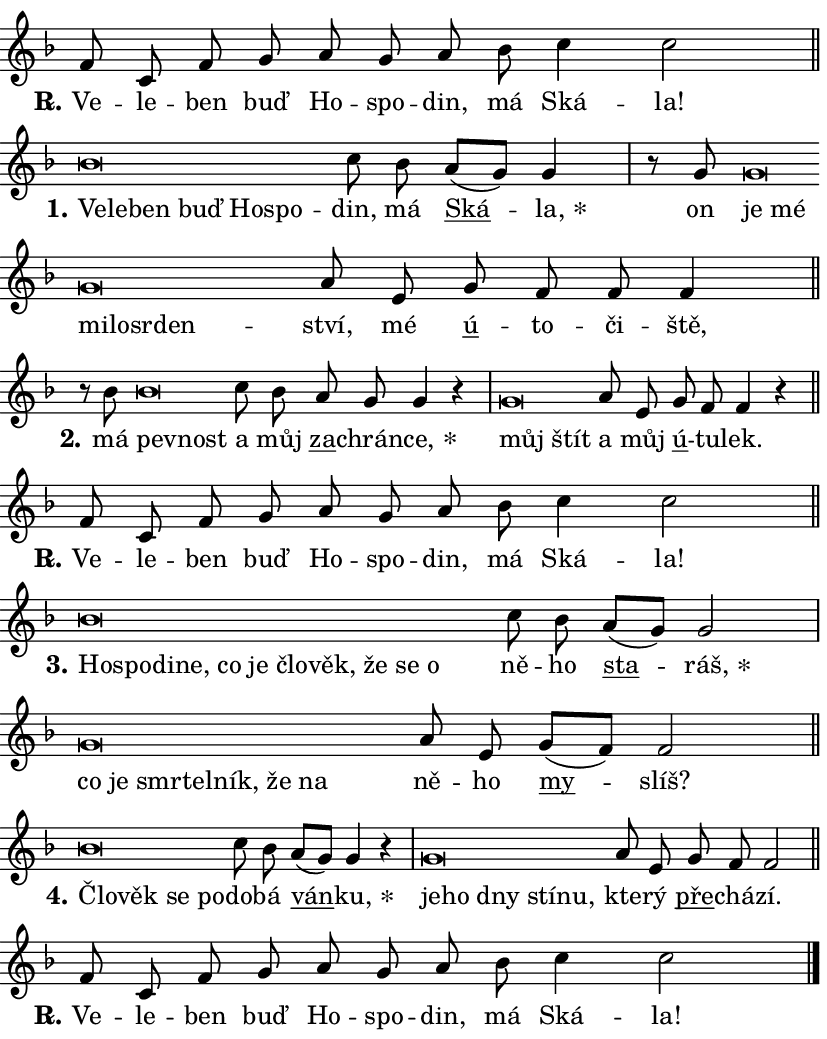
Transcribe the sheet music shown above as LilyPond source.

\version "2.24.0"
\header { tagline = "" }
\paper {
  indent = 0\cm
  top-margin = 0\cm
  right-margin = 0.13\cm % to fit lyric hyphens
  bottom-margin = 0\cm
  left-margin = 0\cm
  paper-width = 14\cm
  page-breaking = #ly:one-page-breaking
  system-system-spacing.basic-distance = #11
  score-system-spacing.basic-distance = #11
  ragged-last = ##f
}


%% Author: Thomas Morley
%% https://lists.gnu.org/archive/html/lilypond-user/2020-05/msg00002.html
#(define (line-position grob)
"Returns position of @var[grob} in current system:
   @code{'start}, if at first time-step
   @code{'end}, if at last time-step
   @code{'middle} otherwise
"
  (let* ((col (ly:item-get-column grob))
         (ln (ly:grob-object col 'left-neighbor))
         (rn (ly:grob-object col 'right-neighbor))
         (col-to-check-left (if (ly:grob? ln) ln col))
         (col-to-check-right (if (ly:grob? rn) rn col))
         (break-dir-left
           (and
             (ly:grob-property col-to-check-left 'non-musical #f)
             (ly:item-break-dir col-to-check-left)))
         (break-dir-right
           (and
             (ly:grob-property col-to-check-right 'non-musical #f)
             (ly:item-break-dir col-to-check-right))))
        (cond ((eqv? 1 break-dir-left) 'start)
              ((eqv? -1 break-dir-right) 'end)
              (else 'middle))))

#(define (tranparent-at-line-position vctor)
  (lambda (grob)
  "Relying on @code{line-position} select the relevant enry from @var{vctor}.
Used to determine transparency,"
    (case (line-position grob)
      ((end) (not (vector-ref vctor 0)))
      ((middle) (not (vector-ref vctor 1)))
      ((start) (not (vector-ref vctor 2))))))

noteHeadBreakVisibility =
#(define-music-function (break-visibility)(vector?)
"Makes @code{NoteHead}s transparent relying on @var{break-visibility}"
#{
  \override NoteHead.transparent =
    #(tranparent-at-line-position break-visibility)
#})

#(define delete-ledgers-for-transparent-note-heads
  (lambda (grob)
    "Reads whether a @code{NoteHead} is transparent.
If so this @code{NoteHead} is removed from @code{'note-heads} from
@var{grob}, which is supposed to be @code{LedgerLineSpanner}.
As a result ledgers are not printed for this @code{NoteHead}"
    (let* ((nhds-array (ly:grob-object grob 'note-heads))
           (nhds-list
             (if (ly:grob-array? nhds-array)
                 (ly:grob-array->list nhds-array)
                 '()))
           ;; Relies on the transparent-property being done before
           ;; Staff.LedgerLineSpanner.after-line-breaking is executed.
           ;; This is fragile ...
           (to-keep
             (remove
               (lambda (nhd)
                 (ly:grob-property nhd 'transparent #f))
               nhds-list)))
      ;; TODO find a better method to iterate over grob-arrays, similiar
      ;; to filter/remove etc for lists
      ;; For now rebuilt from scratch
      (set! (ly:grob-object grob 'note-heads)  '())
      (for-each
        (lambda (nhd)
          (ly:pointer-group-interface::add-grob grob 'note-heads nhd))
        to-keep))))

squashNotes = {
  \override NoteHead.X-extent = #'(-0.2 . 0.2)
  \override NoteHead.Y-extent = #'(-0.75 . 0)
  \override NoteHead.stencil =
    #(lambda (grob)
       (let ((pos (ly:grob-property grob 'staff-position)))
         (begin
           (if (< pos -7) (display "ERROR: Lower brevis then expected\n") (display ""))
           (if (<= pos -6) ly:text-interface::print ly:note-head::print))))
}
unSquashNotes = {
  \revert NoteHead.X-extent
  \revert NoteHead.Y-extent
  \revert NoteHead.stencil
}

hideNotes = \noteHeadBreakVisibility #begin-of-line-visible
unHideNotes = \noteHeadBreakVisibility #all-visible

% work-around for resetting accidentals
% https://lilypond.org/doc/v2.23/Documentation/notation/displaying-rhythms#unmetered-music
cadenzaMeasure = {
  \cadenzaOff
  \partial 1024 s1024
  \cadenzaOn
}

#(define-markup-command (accent layout props text) (markup?)
  "Underline accented syllable"
  (interpret-markup layout props
    #{\markup \override #'(offset . 4.3) \underline { #text }#}))

responsum = \markup \concat {
  "R" \hspace #-1.05 \path #0.1 #'((moveto 0 0.07) (lineto 0.9 0.8)) \hspace #0.05 "."
}

spaceSize = #0.6828661417322834 % exact space size for TeX Gyre Schola

\layout {
  \context {
    \Staff
    \remove "Time_signature_engraver"
    \override LedgerLineSpanner.after-line-breaking = #delete-ledgers-for-transparent-note-heads
  }
  \context {
    \Lyrics {
      \override LyricSpace.minimum-distance = \spaceSize
      \override LyricText.font-name = #"TeX Gyre Schola"
      \override LyricText.font-size = 1
      \override StanzaNumber.font-name = #"TeX Gyre Schola Bold"
      \override StanzaNumber.font-size = 1
    }
  }
  \context {
    \Score 
    \override NoteHead.text =
      #(lambda (grob) 
        (let ((pos (ly:grob-property grob 'staff-position)))
          #{\markup {
            \combine
              \halign #-0.55 \raise #(if (= pos -6) 0 0.5) \override #'(thickness . 2) \draw-line #'(3.2 . 0)
              \musicglyph "noteheads.sM1"
          }#}))
  }
}

% magnetic-lyrics.ily
%
%   written by
%     Jean Abou Samra <jean@abou-samra.fr>
%     Werner Lemberg <wl@gnu.org>
%
%   adapted by
%     Jiri Hon <jiri.hon@gmail.com>
%
% Version 2022-Apr-15

% https://www.mail-archive.com/lilypond-user@gnu.org/msg149350.html

#(define (Left_hyphen_pointer_engraver context)
   "Collect syllable-hyphen-syllable occurrences in lyrics and store
them in properties.  This engraver only looks to the left.  For
example, if the lyrics input is @code{foo -- bar}, it does the
following.

@itemize @bullet
@item
Set the @code{text} property of the @code{LyricHyphen} grob between
@q{foo} and @q{bar} to @code{foo}.

@item
Set the @code{left-hyphen} property of the @code{LyricText} grob with
text @q{foo} to the @code{LyricHyphen} grob between @q{foo} and
@q{bar}.
@end itemize

Use this auxiliary engraver in combination with the
@code{lyric-@/text::@/apply-@/magnetic-@/offset!} hook."
   (let ((hyphen #f)
         (text #f))
     (make-engraver
      (acknowledgers
       ((lyric-syllable-interface engraver grob source-engraver)
        (set! text grob)))
      (end-acknowledgers
       ((lyric-hyphen-interface engraver grob source-engraver)
        ;(when (not (grob::has-interface grob 'lyric-space-interface))
          (set! hyphen grob)));)
      ((stop-translation-timestep engraver)
       (when (and text hyphen)
         (ly:grob-set-object! text 'left-hyphen hyphen))
       (set! text #f)
       (set! hyphen #f)))))

#(define (lyric-text::apply-magnetic-offset! grob)
   "If the space between two syllables is less than the value in
property @code{LyricText@/.details@/.squash-threshold}, move the right
syllable to the left so that it gets concatenated with the left
syllable.

Use this function as a hook for
@code{LyricText@/.after-@/line-@/breaking} if the
@code{Left_@/hyphen_@/pointer_@/engraver} is active."
   (let ((hyphen (ly:grob-object grob 'left-hyphen #f)))
     (when hyphen
       (let ((left-text (ly:spanner-bound hyphen LEFT)))
         (when (grob::has-interface left-text 'lyric-syllable-interface)
           (let* ((common (ly:grob-common-refpoint grob left-text X))
                  (this-x-ext (ly:grob-extent grob common X))
                  (left-x-ext
                   (begin
                     ;; Trigger magnetism for left-text.
                     (ly:grob-property left-text 'after-line-breaking)
                     (ly:grob-extent left-text common X)))
                  ;; `delta` is the gap width between two syllables.
                  (delta (- (interval-start this-x-ext)
                            (interval-end left-x-ext)))
                  (details (ly:grob-property grob 'details))
                  (threshold (assoc-get 'squash-threshold details 0.2)))
             (when (< delta threshold)
               (let* (;; We have to manipulate the input text so that
                      ;; ligatures crossing syllable boundaries are not
                      ;; disabled.  For languages based on the Latin
                      ;; script this is essentially a beautification.
                      ;; However, for non-Western scripts it can be a
                      ;; necessity.
                      (lt (ly:grob-property left-text 'text))
                      (rt (ly:grob-property grob 'text))
                      (is-space (grob::has-interface hyphen 'lyric-space-interface))
                      (space (if is-space " " ""))
                      (extra-delta (if is-space spaceSize 0))
                      ;; Append new syllable.
                      (ltrt-space (if (and (string? lt) (string? rt))
                                (string-append lt space rt)
                                (make-concat-markup (list lt space rt))))
                      ;; Right-align `ltrt` to the right side.
                      (ltrt-space-markup (grob-interpret-markup
                               grob
                               (make-translate-markup
                                (cons (interval-length this-x-ext) 0)
                                (make-right-align-markup ltrt-space)))))
                 (begin
                   ;; Don't print `left-text`.
                   (ly:grob-set-property! left-text 'stencil #f)
                   ;; Set text and stencil (which holds all collected
                   ;; syllables so far) and shift it to the left.
                   (ly:grob-set-property! grob 'text ltrt-space)
                   (ly:grob-set-property! grob 'stencil ltrt-space-markup)
                   (ly:grob-translate-axis! grob (- (- delta extra-delta)) X))))))))))


#(define (lyric-hyphen::displace-bounds-first grob)
   ;; Make very sure this callback isn't triggered too early.
   (let ((left (ly:spanner-bound grob LEFT))
         (right (ly:spanner-bound grob RIGHT)))
     (ly:grob-property left 'after-line-breaking)
     (ly:grob-property right 'after-line-breaking)
     (ly:lyric-hyphen::print grob)))

squashThreshold = #0.4

\layout {
  \context {
    \Lyrics
    \consists #Left_hyphen_pointer_engraver
    \override LyricText.after-line-breaking =
      #lyric-text::apply-magnetic-offset!
    \override LyricHyphen.stencil = #lyric-hyphen::displace-bounds-first
    \override LyricText.details.squash-threshold = \squashThreshold
    \override LyricHyphen.minimum-distance = 0
    \override LyricHyphen.minimum-length = \squashThreshold
  }
}

squashText = \override LyricText.details.squash-threshold = 9999
unSquashText = \override LyricText.details.squash-threshold = \squashThreshold

leftText = \override LyricText.self-alignment-X = #LEFT
unLeftText = \revert LyricText.self-alignment-X

starOffset = #(lambda (grob) 
                (let ((x_offset (ly:self-alignment-interface::aligned-on-x-parent grob)))
                  (if (= x_offset 0) 0 (+ x_offset 1.2))))

star = #(define-music-function (syllable)(string?)
"Append star separator at the end of a syllable"
#{
  \once \override LyricText.X-offset = #starOffset
  \lyricmode { \markup {
    #syllable
    \override #'((font-name . "TeX Gyre Schola Bold")) \hspace #0.2 \lower #0.65 \larger "*"
  } }
#})

starAccent = #(define-music-function (syllable)(string?)
"Append star separator at the end of a syllable and make accent"
#{
  \once \override LyricText.X-offset = #starOffset
  \lyricmode { \markup {
    \accent #syllable
    \override #'((font-name . "TeX Gyre Schola Bold")) \hspace #0.2 \lower #0.65 \larger "*"
  } }
#})

breath = #(define-music-function (syllable)(string?)
"Append breathing indicator at the end of a syllable"
#{
  \lyricmode { \markup { #syllable "+" } }
#})

optionalBreath = #(define-music-function (syllable)(string?)
"Append optional breathing indicator at the end of a syllable"
#{
  \lyricmode { \markup { #syllable "(+)" } }
#})


\score {
    <<
        \new Voice = "melody" { \cadenzaOn \key f \major \relative { f'8 c f g \bar "" a g a bes \bar "" c4 c2 \cadenzaMeasure \bar "||" \break } }
        \new Lyrics \lyricsto "melody" { \lyricmode { \set stanza = \responsum
Ve -- le -- ben buď Ho -- spo -- din, má Ská -- la! } }
    >>
    \layout {}
}

\score {
    <<
        \new Voice = "melody" { \cadenzaOn \key f \major \relative { \squashNotes bes'\breve*1/16 \hideNotes \breve*1/16 \bar "" \breve*1/16 \bar "" \breve*1/16 \bar "" \breve*1/16 \breve*1/16 \bar "" \unHideNotes \unSquashNotes c8 bes \bar "" a[( g)] g4 \cadenzaMeasure \bar "|" r8 g8 \squashNotes g\breve*1/16 \hideNotes \breve*1/16 \bar "" \breve*1/16 \bar "" \breve*1/16 \bar "" \breve*1/16 \breve*1/16 \bar "" \unHideNotes \unSquashNotes a8 e \bar "" g f f f4 \cadenzaMeasure \bar "||" \break } }
        \new Lyrics \lyricsto "melody" { \lyricmode { \set stanza = "1."
\leftText Ve -- \squashText le -- ben buď Ho -- spo -- \unLeftText \unSquashText din, má \markup \accent Ská -- \star la, on \leftText je \squashText mé mi -- lo -- sr -- den -- \unLeftText \unSquashText ství, mé \markup \accent ú -- to -- či -- ště, } }
    >>
    \layout {}
}

\score {
    <<
        \new Voice = "melody" { \cadenzaOn \key f \major \relative { r8 bes'8 \squashNotes bes\breve*1/16 \hideNotes \breve*1/16 \bar "" \unHideNotes \unSquashNotes c8 bes \bar "" a g g4 r \cadenzaMeasure \bar "|" \squashNotes g\breve*1/16 \hideNotes \breve*1/16 \bar "" \unHideNotes \unSquashNotes a8 e \bar "" g f f4 r \cadenzaMeasure \bar "||" \break } }
        \new Lyrics \lyricsto "melody" { \lyricmode { \set stanza = "2."
má \leftText pev -- \squashText nost \unLeftText \unSquashText a můj \markup \accent za -- chrán -- \star ce, \leftText můj \squashText štít \unLeftText \unSquashText a můj \markup \accent ú -- tu -- lek. } }
    >>
    \layout {}
}

\score {
    <<
        \new Voice = "melody" { \cadenzaOn \key f \major \relative { f'8 c f g \bar "" a g a bes \bar "" c4 c2 \cadenzaMeasure \bar "||" \break } }
        \new Lyrics \lyricsto "melody" { \lyricmode { \set stanza = \responsum
Ve -- le -- ben buď Ho -- spo -- din, má Ská -- la! } }
    >>
    \layout {}
}

\score {
    <<
        \new Voice = "melody" { \cadenzaOn \key f \major \relative { \squashNotes bes'\breve*1/16 \hideNotes \breve*1/16 \bar "" \breve*1/16 \bar "" \breve*1/16 \bar "" \breve*1/16 \bar "" \breve*1/16 \bar "" \breve*1/16 \bar "" \breve*1/16 \bar "" \breve*1/16 \bar "" \breve*1/16 \breve*1/16 \bar "" \unHideNotes \unSquashNotes c8 bes \bar "" a[( g)] g2 \cadenzaMeasure \bar "|" \squashNotes g\breve*1/16 \hideNotes \breve*1/16 \bar "" \breve*1/16 \bar "" \breve*1/16 \bar "" \breve*1/16 \bar "" \breve*1/16 \breve*1/16 \bar "" \unHideNotes \unSquashNotes a8 e \bar "" g[( f)] f2 \cadenzaMeasure \bar "||" \break } }
        \new Lyrics \lyricsto "melody" { \lyricmode { \set stanza = "3."
\leftText Ho -- \squashText spo -- di -- ne, co je člo -- věk, že se o \unLeftText \unSquashText ně -- ho \markup \accent sta -- \star ráš, \leftText co \squashText je smr -- tel -- ník, že na \unLeftText \unSquashText ně -- ho \markup \accent my -- slíš? } }
    >>
    \layout {}
}

\score {
    <<
        \new Voice = "melody" { \cadenzaOn \key f \major \relative { \squashNotes bes'\breve*1/16 \hideNotes \breve*1/16 \bar "" \breve*1/16 \breve*1/16 \bar "" \unHideNotes \unSquashNotes c8 bes \bar "" a[( g)] g4 r \cadenzaMeasure \bar "|" \squashNotes g\breve*1/16 \hideNotes \breve*1/16 \bar "" \breve*1/16 \bar "" \breve*1/16 \breve*1/16 \bar "" \unHideNotes \unSquashNotes a8 e \bar "" g f f2 \cadenzaMeasure \bar "||" \break } }
        \new Lyrics \lyricsto "melody" { \lyricmode { \set stanza = "4."
\leftText Člo -- \squashText věk se po -- \unLeftText \unSquashText do -- bá \markup \accent ván -- \star ku, \leftText je -- \squashText ho dny stí -- nu, \unLeftText \unSquashText kte -- rý \markup \accent pře -- chá -- zí. } }
    >>
    \layout {}
}

\score {
    <<
        \new Voice = "melody" { \cadenzaOn \key f \major \relative { f'8 c f g \bar "" a g a bes \bar "" c4 c2 \cadenzaMeasure \bar "||" \break } \bar "|." }
        \new Lyrics \lyricsto "melody" { \lyricmode { \set stanza = \responsum
Ve -- le -- ben buď Ho -- spo -- din, má Ská -- la! } }
    >>
    \layout {}
}
